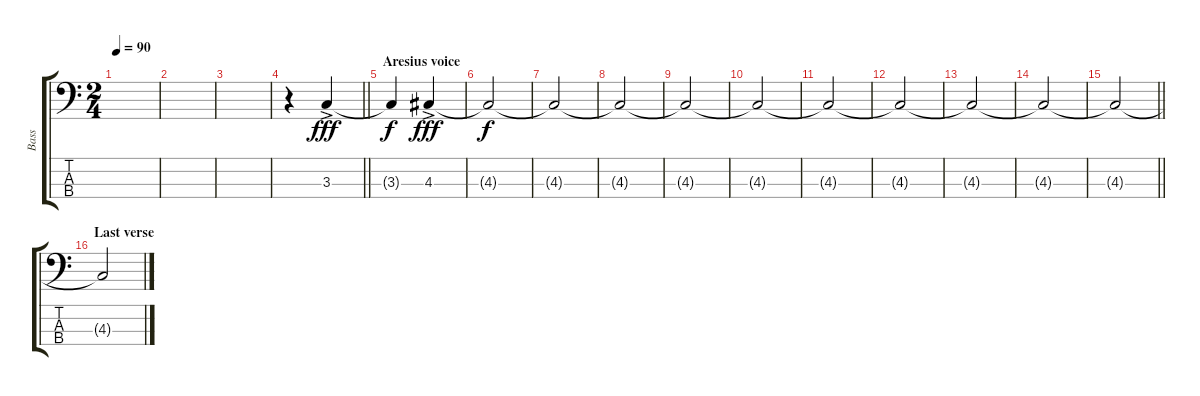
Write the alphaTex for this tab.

\track ("Bass" "Bass") {instrument electricbasspick}
\staff {score tabs}
\tuning (G2 D2 A1 E1) {hide}
\ts (2 4)
\tempo 90
\clef f4
\ks c
|
|
|
\barLineRight lightlight
r.4 3.3{ac}.4{dy fff} |
\section ("" "Aresius voice")
3.3{t}.4{dy f} 4.3{ac}.4{dy fff} |
4.3{t}.2{dy f} |
4.3{t}.2 |
4.3{t}.2 |
4.3{t}.2 |
4.3{t}.2 |
4.3{t}.2 |
4.3{t}.2 |
4.3{t}.2 |
4.3{t}.2 |
\barLineRight lightlight
4.3{t}.2 |
\section ("" "Last verse")
4.3{t}.2
